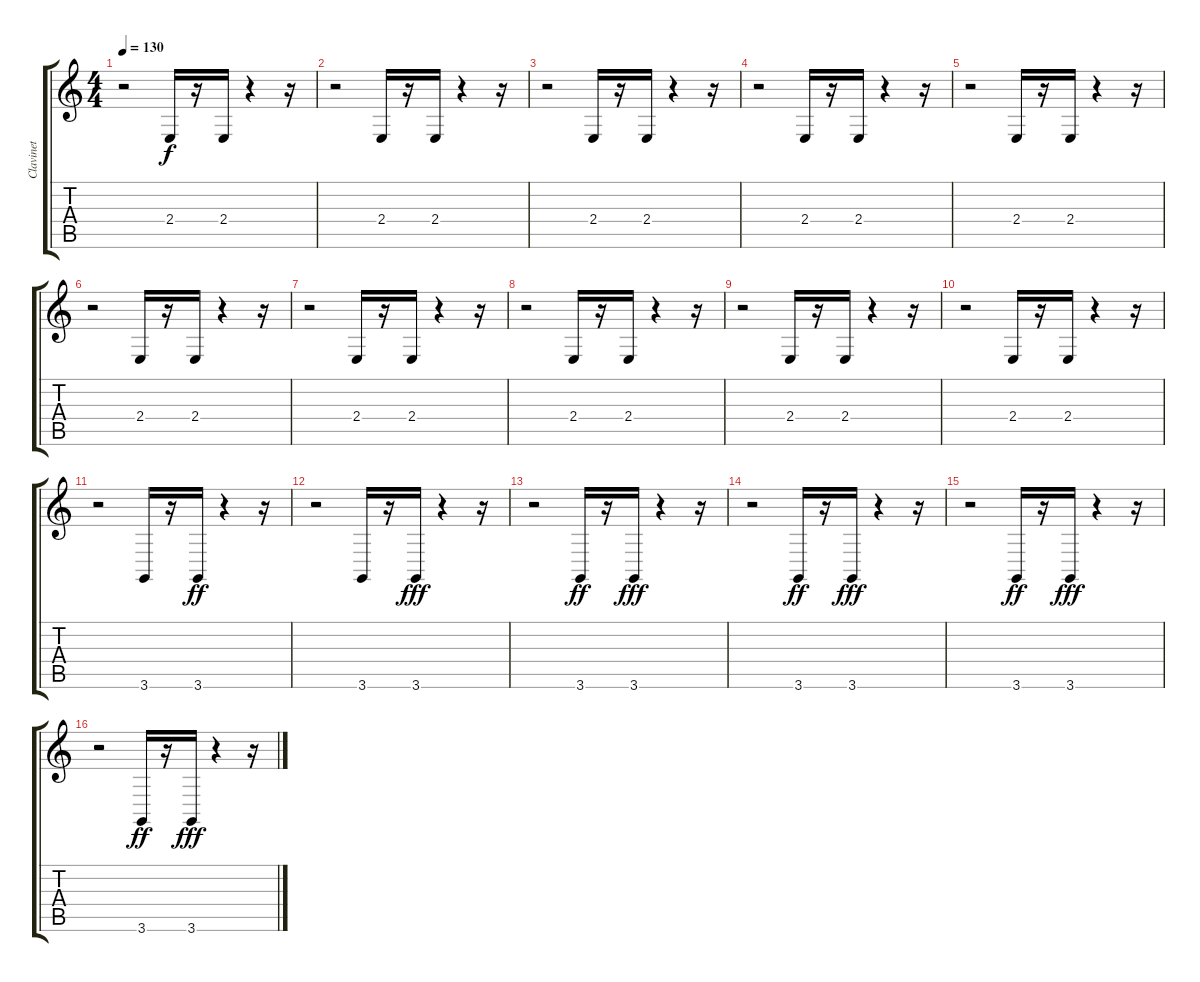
\track ("Clavinet" "Clavinet") {instrument clavinet}
\staff {score tabs}
\tuning (E4 B3 G3 D3 A2 E2) {hide}
\ts (4 4)
\tempo 130
\clef g2
\ks c
r.2{dy f} 2.4.16 r.16 2.4.16 r.4 r.16 |
r.2 2.4.16 r.16 2.4.16 r.4 r.16 |
r.2 2.4.16 r.16 2.4.16 r.4 r.16 |
r.2 2.4.16 r.16 2.4.16 r.4 r.16 |
r.2 2.4.16 r.16 2.4.16 r.4 r.16 |
r.2 2.4.16 r.16 2.4.16 r.4 r.16 |
r.2 2.4.16 r.16 2.4.16 r.4 r.16 |
r.2 2.4.16 r.16 2.4.16 r.4 r.16 |
r.2 2.4.16 r.16 2.4.16 r.4 r.16 |
r.2 2.4.16 r.16 2.4.16 r.4 r.16 |
r.2 3.6.16 r.16 3.6.16{dy ff} r.4 r.16 |
r.2 3.6.16 r.16 3.6.16{dy fff} r.4 r.16 |
r.2 3.6.16{dy ff} r.16 3.6.16{dy fff} r.4 r.16 |
r.2 3.6.16{dy ff} r.16 3.6.16{dy fff} r.4 r.16 |
r.2 3.6.16{dy ff} r.16 3.6.16{dy fff} r.4 r.16 |
r.2 3.6.16{dy ff} r.16 3.6.16{dy fff} r.4 r.16
